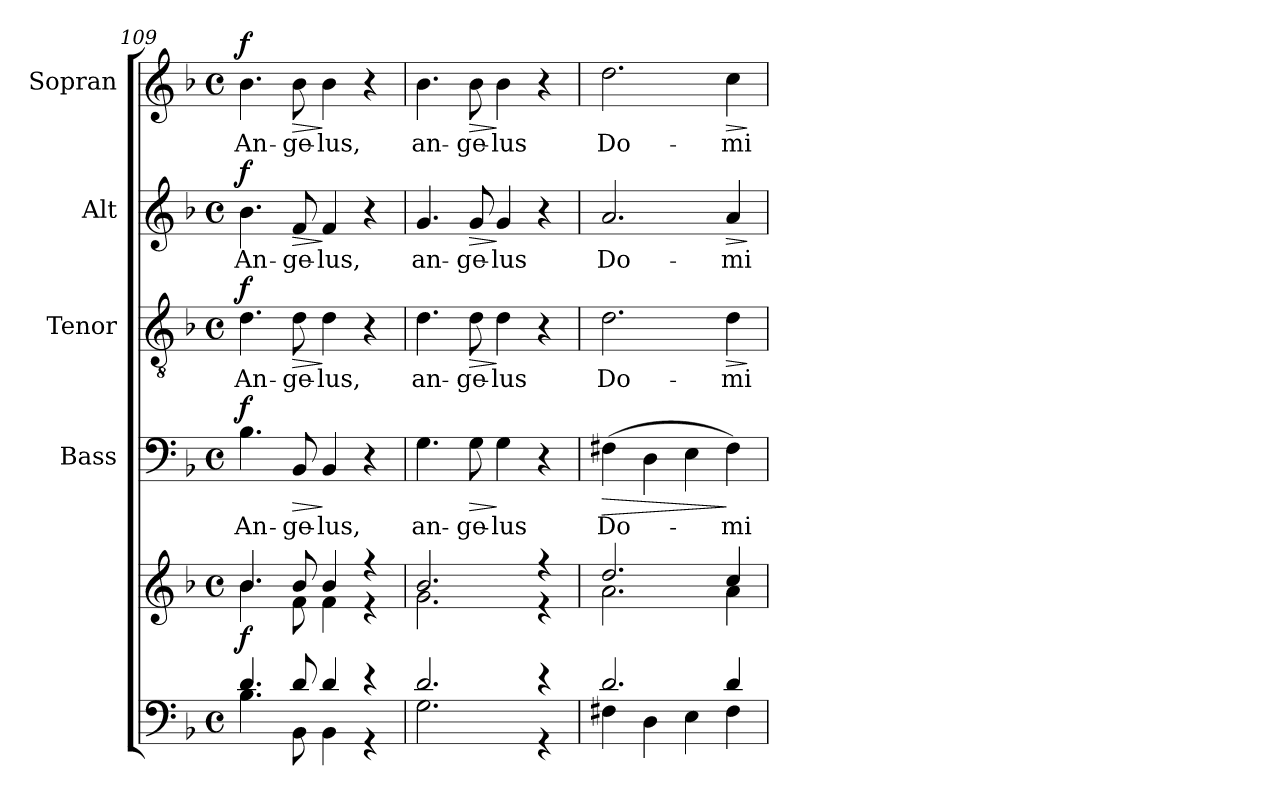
**kern	**kern	**dynam	**kern	**text	**dynam	**kern	**text	**dynam	**kern	**text	**dynam	**kern	**text	**dynam
*part5	*part5	*part5	*part4	*part4	*part4	*part3	*part3	*part3	*part2	*part2	*part2	*part1	*part1	*part1
*staff6	*staff5	*staff5/6	*staff4	*staff4	*staff4	*staff3	*staff3	*staff3	*staff2	*staff2	*staff2	*staff1	*staff1	*staff1
*	*	*	*I"Bass	*	*	*I"Tenor	*	*	*I"Alt	*	*	*I"Sopran	*	*
*	*	*	*I'B.	*	*	*I'T.	*	*	*I'A.	*	*	*I'S.	*	*
*clefF4	*clefG2	*	*clefF4	*	*	*clefGv2	*	*	*clefG2	*	*	*clefG2	*	*
*k[b-]	*k[b-]	*	*k[b-]	*	*	*k[b-]	*	*	*k[b-]	*	*	*k[b-]	*	*
*F:	*F:	*	*F:	*	*	*F:	*	*	*F:	*	*	*F:	*	*
*M4/4	*M4/4	*	*M4/4	*	*	*M4/4	*	*	*M4/4	*	*	*M4/4	*	*
*met(c)	*met(c)	*	*met(c)	*	*	*met(c)	*	*	*met(c)	*	*	*met(c)	*	*
=109	=109	=109	=109	=109	=109	=109	=109	=109	=109	=109	=109	=109	=109	=109
*^	*^	*	*	*	*	*	*	*	*	*	*	*	*	*
!	!	!	!	!LO:DY:b	!	!LO:LY:b	!LO:DY:a	!	!LO:LY:b	!LO:DY:a	!	!LO:LY:b	!LO:DY:a	!	!LO:LY:b	!LO:DY:a
4.d/	4.B-\	4.b-/	4.b-\	f	4.B-\	An-	f	4.d\	An-	f	4.b-\	An-	f	4.b-\	An-	f
!	!	!	!	!	!	!LO:LY:b	!LO:HP:b	!	!LO:LY:b	!LO:HP:b	!	!LO:LY:b	!LO:HP:b	!	!LO:LY:b	!LO:HP:b
8d/	8BB-\	8b-/	8f\	.	8BB-/	-ge-	>	8d\	-ge-	>	8f/	-ge-	>	8b-\	-ge-	>
!	!	!	!	!	!	!LO:LY:b	!	!	!LO:LY:b	!	!	!LO:LY:b	!	!	!LO:LY:b	!
4d/	4BB-\	4b-/	4f\	.	4BB-/	-lus,	]	4d\	-lus,	]	4f/	-lus,	]	4b-\	-lus,	]
4r	4r	4r	4r	.	4r	.	.	4r	.	.	4r	.	.	4r	.	.
=110	=110	=110	=110	=110	=110	=110	=110	=110	=110	=110	=110	=110	=110	=110	=110	=110
!	!	!	!	!	!	!LO:LY:b	!	!	!LO:LY:b	!	!	!LO:LY:b	!	!	!LO:LY:b	!
2.d/	2.G\	2.b-/	2.g\	.	4.G\	an-	.	4.d\	an-	.	4.g/	an-	.	4.b-\	an-	.
!	!	!	!	!	!	!LO:LY:b	!LO:HP:b	!	!LO:LY:b	!LO:HP:b	!	!LO:LY:b	!LO:HP:b	!	!LO:LY:b	!LO:HP:b
.	.	.	.	.	8G\	-ge-	>	8d\	-ge-	>	8g/	-ge-	>	8b-\	-ge-	>
!	!	!	!	!	!	!LO:LY:b	!	!	!LO:LY:b	!	!	!LO:LY:b	!	!	!LO:LY:b	!
.	.	.	.	.	4G\	-lus	]	4d\	-lus	]	4g/	-lus	]	4b-\	-lus	]
4r	4r	4r	4r	.	4r	.	.	4r	.	.	4r	.	.	4r	.	.
=111	=111	=111	=111	=111	=111	=111	=111	=111	=111	=111	=111	=111	=111	=111	=111	=111
!	!	!	!	!	!	!LO:LY:b	!LO:HP:b	!	!LO:LY:b	!	!	!LO:LY:b	!	!	!LO:LY:b	!
2.d/	4F#X\	2.dd/	2.a\	.	(>4F#X\	Do-	>	2.d\	Do-	.	2.a/	Do-	.	2.dd\	Do-	.
.	4D\	.	.	.	4D\	.	.	.	.	.	.	.	.	.	.	.
.	4E\	.	.	.	4E\	.	.	.	.	.	.	.	.	.	.	.
!	!	!	!	!	!	!LO:LY:b	!	!	!LO:LY:b	!LO:HP:b	!	!LO:LY:b	!LO:HP:b	!	!LO:LY:b	!LO:HP:b
4d/	4F#\	4cc/	4a\	.	4F#\)	-mi-	]	4d\	-mi-	>	4a/	-mi-	>	4cc\	-mi-	>
*v	*v	*	*	*	*	*	*	*	*	*	*	*	*	*	*	*
*	*v	*v	*	*	*	*	*	*	*	*	*	*	*	*	*
.	.	.	.	.	.	.	.	]	.	.	]	.	.	]
=	=	=	=	=	=	=	=	=	=	=	=	=	=	=
*-	*-	*-	*-	*-	*-	*-	*-	*-	*-	*-	*-	*-	*-	*-
